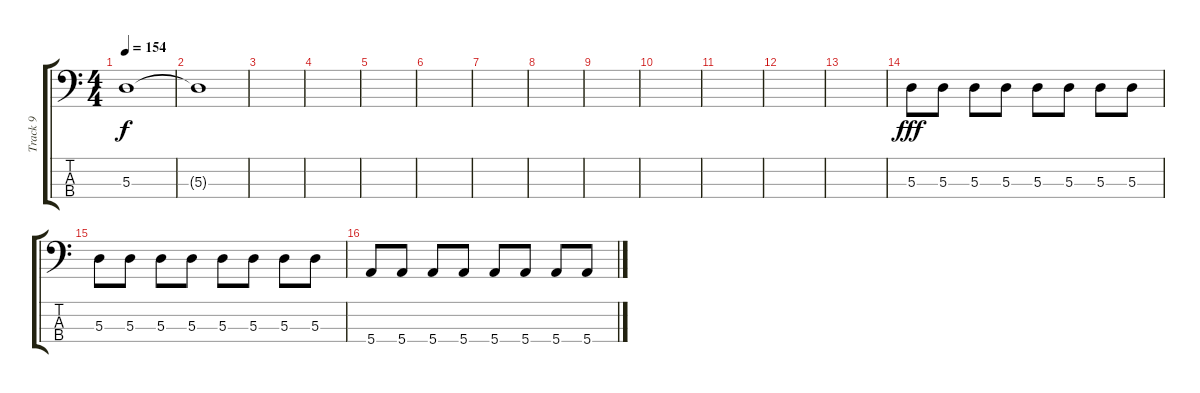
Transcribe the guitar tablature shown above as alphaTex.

\track ("Track 9" "Track 9") {instrument electricbassfinger}
\staff {score tabs}
\tuning (G2 D2 A1 E1) {hide}
\ts (4 4)
\tempo 154
\clef f4
\ks c
5.3{t}.1{dy f} |
5.3{t}.1 |
|
|
|
|
|
|
|
|
|
|
|
5.3.8{dy fff} 5.3.8 5.3.8 5.3.8 5.3.8 5.3.8 5.3.8 5.3.8 |
5.3.8 5.3.8 5.3.8 5.3.8 5.3.8 5.3.8 5.3.8 5.3.8 |
5.4.8 5.4.8 5.4.8 5.4.8 5.4.8 5.4.8 5.4.8 5.4.8
